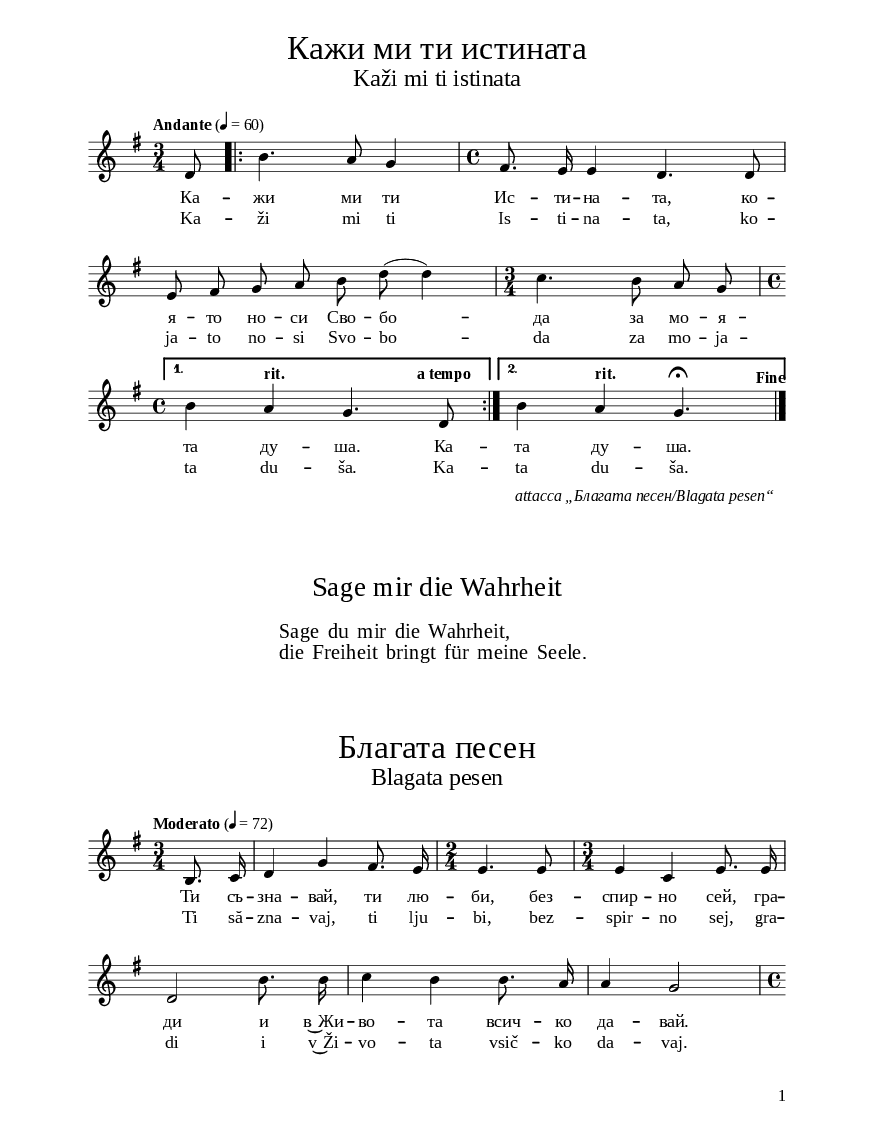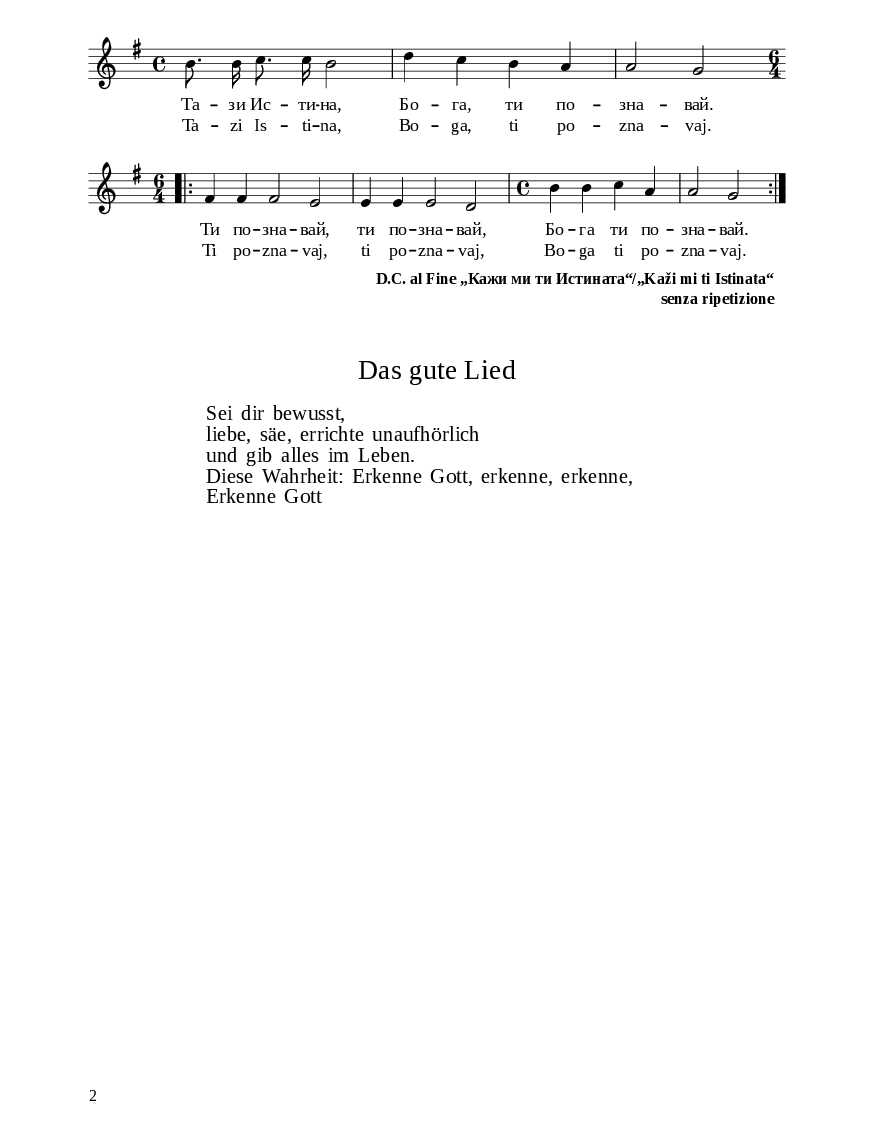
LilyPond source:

\version "2.24.2"

% include paper part and global functions
\include "include/globals.ily"

\bookpart {
  \label #'ref086_1
  \tocItem \markup "Кажи ми ти истината – Kaži mi ti istinata"
  \include "include/bookpart-paper.ily"
  \score {
    \include "include/score-layout.ily"

    \new Voice \absolute {
      \clef treble
      \key g \major
      \time 3/4
      \tempoFunc "Andante" 4 "60"

      \partial 8
      \autoBeamOff

      d'8 | \repeat volta 2 {
        b'4. a'8 g'4 | \time 4/4  fis'8. e'16 e'4 d'4. d'8 | \break

        e'8 fis' g' a' b' d'' ( d''4 ) | \time 3/4  c''4. b'8 a' g' | \break
      }

      \alternative {
        { \time 4/4  b'4\tempo "rit.                                  a tempo"  a' g'4. d'8 }
        {
          b'4\tempo "rit." a'4
          \override Staff.BarLine.stencil = ##f %hide bar line
          g'4.^\markup \bold{"                     Fine" } \fermata
          \revert Staff.BarLine.stencil
          \bar "|."
        }
      }
    }

    \addlyrics {
      Ка -- жи ми
      ти Ис -- ти -- на -- та, ко -- я -- то но -- си
      Сво -- бо -- да за мо -- я -- та ду -- ша. Ка --
      та ду -- ша.
    }
    \addlyrics {
      Ka -- ži mi
      ti Is -- ti -- na -- ta, ko -- ja -- to no -- si
      Svo -- bo -- da za mo -- ja -- ta du -- ša. Ka --
      ta du -- ša.
    }

    \header {
      title = \titleFunc "Кажи ми ти истината" "Kaži mi ti istinata"
    }

    \midi{}

  } % score
  
  \markup \italic \dc-one-nobold "attacca „Благата песен/Blagata pesen“"
   \markup \empty-two

  % include foreign translation(s) of the song
  \version "2.22.1"

\markup \fill-line { \fontsize #deTitleFontSize "Sage mir die Wahrheit" }
\markup \null
\markup \null
\markup \fontsize #deCoupletFontSize {
  \hspace #17
  \override #`(baseline-skip . ,deCoupletBaselineSkip)

  \column {
        \line { " "Sage du mir die Wahrheit,}
        \line { " "die Freiheit bringt für meine Seele. }
    }
}


  \markup \empty-three

   \label #'ref086_2
  \tocItem \markup "Благата песен – Blagata pesen"

   \include "include/bookpart-paper.ily"
  \score {
    \include "include/score-layout.ily"

    \new Voice \absolute {
      \clef treble
      \key g \major
      \time 3/4
      \tempoFunc "Moderato" 4 "72"

      \partial 4
      \autoBeamOff
      b8. c'16 | d'4 g' fis'8. e'16 | \time 2/4  e'4. e'8 | \time 3/4  e'4 c' e'8. e'16 \break |

      d'2 b'8. b'16 | c''4 b' b'8. a'16 | a'4 g'2 \break |

      \time 4/4  b'8. b'16 c''8. c''16 b'2 | d''4 c'' b' a' | a'2 g' \break |

      \bar ".|:" \time 6/4  fis'4 fis' fis'2 e' | e'4 e' e'2 d' |  \time 4/4  b'4 b' c'' a' | a'2 g' \bar ":|."
    }

    \addlyrics {
      Ти съ -- зна -- вай, ти лю -- би,
      без -- спир -- но сей, гра -- ди и в~Жи -- во --
      та всич -- ко да -- вай. Та -- зи Ис -- ти --
      на, Бо -- га, ти по -- зна -- вай. Ти по -- зна
      -- вай, ти по -- зна -- вай, Бо -- га ти по --
      зна -- вай.
    }

      \addlyrics {
      Ti să -- zna -- vaj, ti lju -- bi,
      bez -- spir -- no sej, gra -- di i v~Ži -- vo --
      ta vsič -- ko da -- vaj. Ta -- zi Is -- ti --
      na, Bo -- ga, ti po -- zna -- vaj. Ti po -- zna
      -- vaj, ti po -- zna -- vaj, Bo -- ga ti po --
      zna -- vaj.
    }

    \header {
      title = \titleFunc "Благата песен" "Blagata pesen"
    }

    \midi{}

  } % score
  
  \markup \dc-two "D.C. al Fine „Кажи ми ти Истината“/„Kaži mi ti Istinata“" "senza ripetizione"
  
   \markup \empty-two


  % include foreign translation(s) of the song
  \version "2.20.0"

\markup \fill-line { \fontsize #deTitleFontSize "Das gute Lied" }
\markup \null
\markup \null
\markup \fontsize #deCoupletFontSize {
  \hspace #10
  \override #`(baseline-skip . ,deCoupletBaselineSkip)

  \column {
    \line { " "Sei dir bewusst, }
    \line { " "liebe, säe, errichte unaufhörlich }
    \line { " "und gib alles im Leben.}
    \line { " " Diese Wahrheit: Erkenne Gott, erkenne, erkenne,}
    \line { " "Erkenne Gott}
  }
}


} % bookpart
